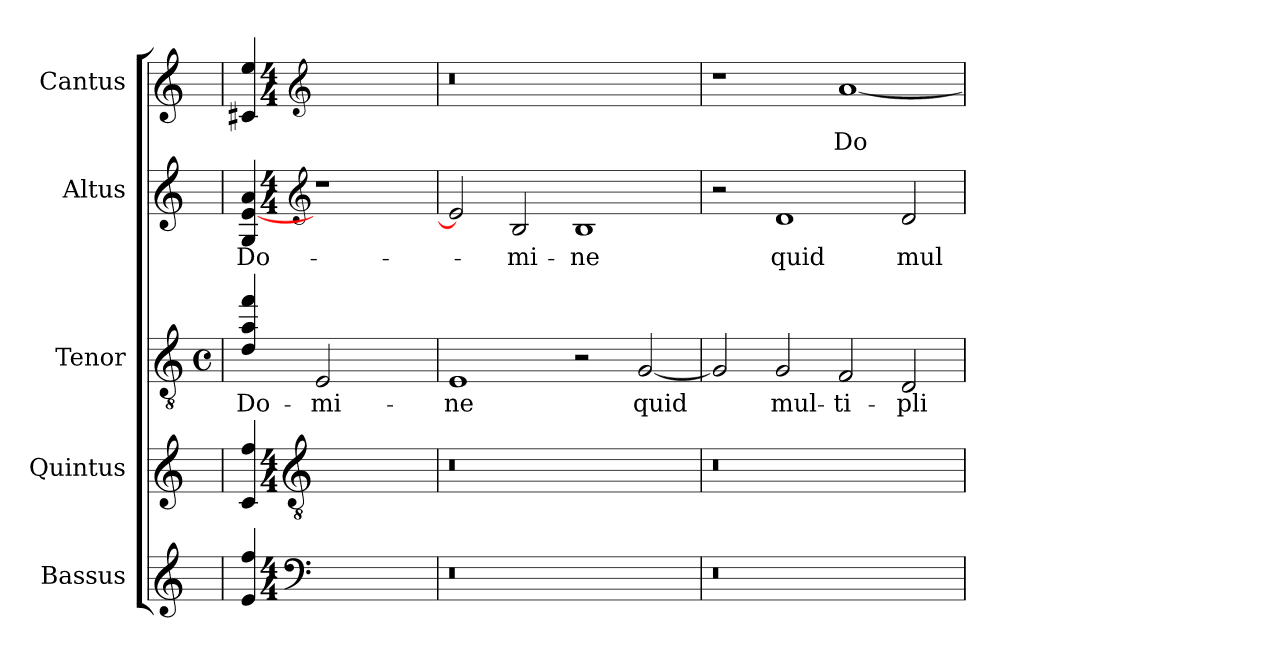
**kern	**kern	**kern	**text	**kern	**text	**kern	**text
*part5	*part4	*part3	*part3	*part2	*part2	*part1	*part1
*staff5	*staff4	*staff3	*staff3	*staff2	*staff2	*staff1	*staff1
*I"Bassus	*I"Quintus	*I"Tenor	*	*I"Altus	*	*I"Cantus	*
!!LO:PB:g=z
*stria5	*stria5	*stria5	*	*stria5	*	*stria5	*
*	*	*clefGv2	*	*	*	*	*
*	*	*M4/4	*	*	*	*	*
*	*	*met(c)	*	*	*	*	*
=1	=1	=1	=1!	=1	=1!	=1!	=1!
!	!	!	!LO:LY:b:cj	!	!LO:LY:b:cj	!	!
4e/ 4ff/	4ff/ 4c/	4ff/ 4d/ 4a	Do-	4a/ 4G/ [<4e	Do-	4ee/ 4c#X/	.
*clefF4	*clefGv2	*	*	*clefG2	*	*clefG2	*
*M4/4	*M4/4	*	*	*M4/4	*	*M4/4	*
*met(c)	*met(c)	*	*	*met(c)	*	*met(c)	*
!	!	!LO:N:vis=2	!LO:LY:b:cj	!	!	!	!
1ryy	1ryy	4E/	-mi-	1r	.	1ryy	.
.	.	2.ryy	.	.	.	.	.
=2	=2	=2	=2	=2	=2	=2	=2
!	!	!	!LO:LY:b:cj	!	!	!	!
0r	0r	1E	-ne	2e/]	.	0r	.
!	!	!	!	!	!LO:LY:b:cj	!	!
.	.	.	.	2B/	-mi-	.	.
!	!	!	!	!	!LO:LY:b:cj	!	!
.	.	2r	.	1B	-ne	.	.
!	!	!	!LO:LY:b	!	!	!	!
.	.	[<2G/	quid	.	.	.	.
=3	=3	=3	=3	=3	=3	=3	=3
0r	0r	2G/]	.	2r	.	1r	.
!	!	!	!LO:LY:b:cj	!	!LO:LY:b:cj	!	!
.	.	2G/	mul-	1d	quid	.	.
!	!	!	!LO:LY:b:cj	!	!	!	!LO:LY:b:cj
.	.	2F/	-ti-	.	.	[<1a	Do-
!	!	!	!LO:LY:b:cj	!	!LO:LY:b:cj	!	!
.	.	2D/	-pli-	2d/	mul-	.	.
=	=	=	=	=	=	=	=
*-	*-	*-	*-	*-	*-	*-	*-
